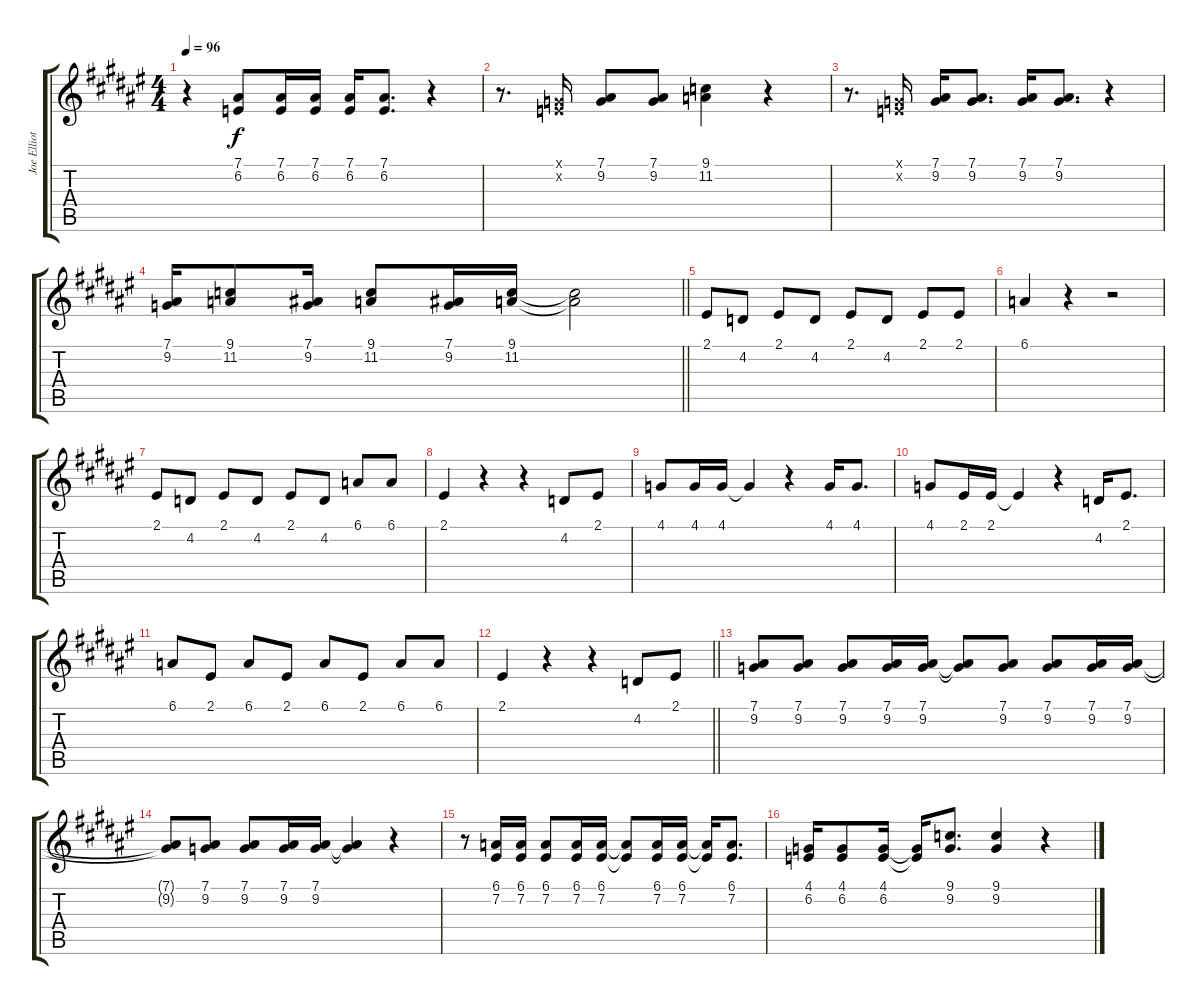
\track ("Joe Elliott" "Joe Elliot") {instrument lead1square}
\staff {score tabs}
\tuning (Eb4 Bb3 Gb3 Db3 Ab2 Eb2) {hide}
\ts (4 4)
\tempo 96
\clef g2
\ks f#
r.4{dy f} (7.1 6.2).8 (7.1 6.2).16 (7.1 6.2).16 (7.1 6.2).16 (7.1 6.2).8{d} r.4 |
r.8{d} (4.1{x} 6.2{x}).16 (7.1 9.2).8 (7.1 9.2).8 (9.1 11.2).4 r.4 |
r.8{d} (4.1{x} 6.2{x}).16 (7.1 9.2).16 (7.1 9.2).8{d} (7.1 9.2).16 (7.1 9.2).8{d} r.4 |
\barLineRight lightlight
(7.1 9.2).16 (9.1 11.2).8 (7.1 9.2).16 (9.1 11.2).8 (7.1 9.2).16 (9.1 11.2).16 (9.1{t} 11.2{t}).2 |
2.1.8 4.2.8 2.1.8 4.2.8 2.1.8 4.2.8 2.1.8 2.1.8 |
6.1.4 r.4 r.2 |
2.1.8 4.2.8 2.1.8 4.2.8 2.1.8 4.2.8 6.1.8 6.1.8 |
2.1.4 r.4 r.4 4.2.8 2.1.8 |
4.1.8 4.1.16 4.1.16 4.1{t}.4 r.4 4.1.16 4.1.8{d} |
4.1.8 2.1.16 2.1.16 2.1{t}.4 r.4 4.2.16 2.1.8{d} |
6.1.8 2.1.8 6.1.8 2.1.8 6.1.8 2.1.8 6.1.8 6.1.8 |
\barLineRight lightlight
2.1.4 r.4 r.4 4.2.8 2.1.8 |
(7.1 9.2).8 (7.1 9.2).8 (7.1 9.2).8 (7.1 9.2).16 (7.1 9.2).16 (7.1{t} 9.2{t}).8 (7.1 9.2).8 (7.1 9.2).8 (7.1 9.2).16 (7.1 9.2).16 |
(7.1{t} 9.2{t}).8 (7.1 9.2).8 (7.1 9.2).8 (7.1 9.2).16 (7.1 9.2).16 (7.1{t} 9.2{t}).4 r.4 |
r.8 (6.1 7.2).16 (6.1 7.2).16 (6.1 7.2).8 (6.1 7.2).16 (6.1 7.2).16 (6.1{t} 7.2{t}).8 (6.1 7.2).16 (6.1 7.2).16 (6.1{t} 7.2{t}).16 (6.1 7.2).8{d} |
(4.1 6.2).16 (4.1 6.2).8 (4.1 6.2).16 (4.1{t} 6.2{t}).16 (9.1 9.2).8{d} (9.1 9.2).4 r.4
